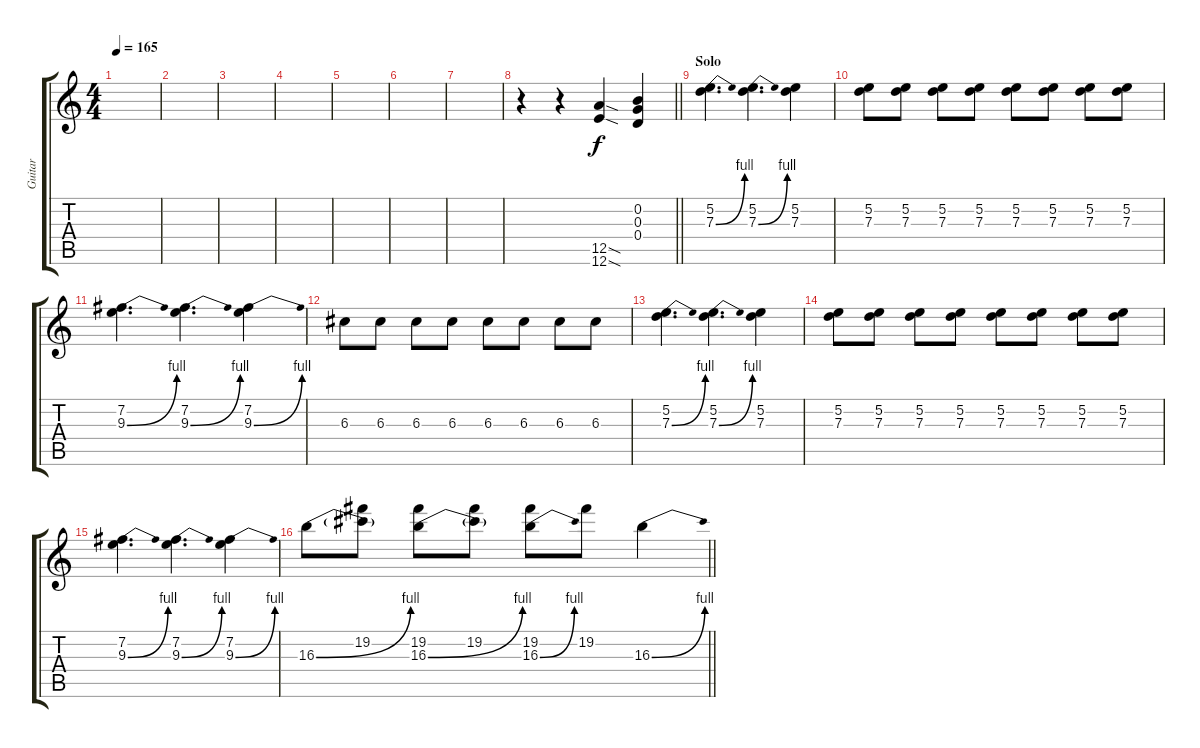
\track ("Guitar" "Guitar") {instrument distortionguitar}
\staff {score tabs}
\tuning (E4 B3 G3 D3 A2 E2) {hide}
\ts (4 4)
\tempo 165
\clef g2
\ks c
|
|
|
|
|
|
|
\barLineRight lightlight
r.4 r.4 (12.5{sod} 12.6{sod}).4 (0.2 0.3 0.4).4 |
\section ("" "Solo")
(5.2 7.3{be (bend 0 0 60 4)}).4{d} (5.2 7.3{be (bend 0 0 60 4)}).4{d} (5.2 7.3).4 |
(5.2 7.3).8 (5.2 7.3).8 (5.2 7.3).8 (5.2 7.3).8 (5.2 7.3).8 (5.2 7.3).8 (5.2 7.3).8 (5.2 7.3).8 |
(7.2 9.3{be (bend 0 0 60 4)}).4{d} (7.2 9.3{be (bend 0 0 60 4)}).4{d} (7.2 9.3{be (bend 0 0 60 4)}).4 |
6.3.8 6.3.8 6.3.8 6.3.8 6.3.8 6.3.8 6.3.8 6.3.8 |
(5.2 7.3{be (bend 0 0 60 4)}).4{d} (5.2 7.3{be (bend 0 0 60 4)}).4{d} (5.2 7.3).4 |
(5.2 7.3).8 (5.2 7.3).8 (5.2 7.3).8 (5.2 7.3).8 (5.2 7.3).8 (5.2 7.3).8 (5.2 7.3).8 (5.2 7.3).8 |
(7.2 9.3{be (bend 0 0 60 4)}).4{d} (7.2 9.3{be (bend 0 0 60 4)}).4{d} (7.2 9.3{be (bend 0 0 60 4)}).4 |
\barLineRight lightlight
16.3{be (bend 0 0 60 4)}.8 (19.2 16.3{t}).8 (19.2 16.3{be (bend 0 0 60 4)}).8 (19.2 16.3{t}).8 (19.2 16.3{be (bend 0 0 60 4)}).8 19.2.8 16.3{be (bend 0 0 60 4)}.4
